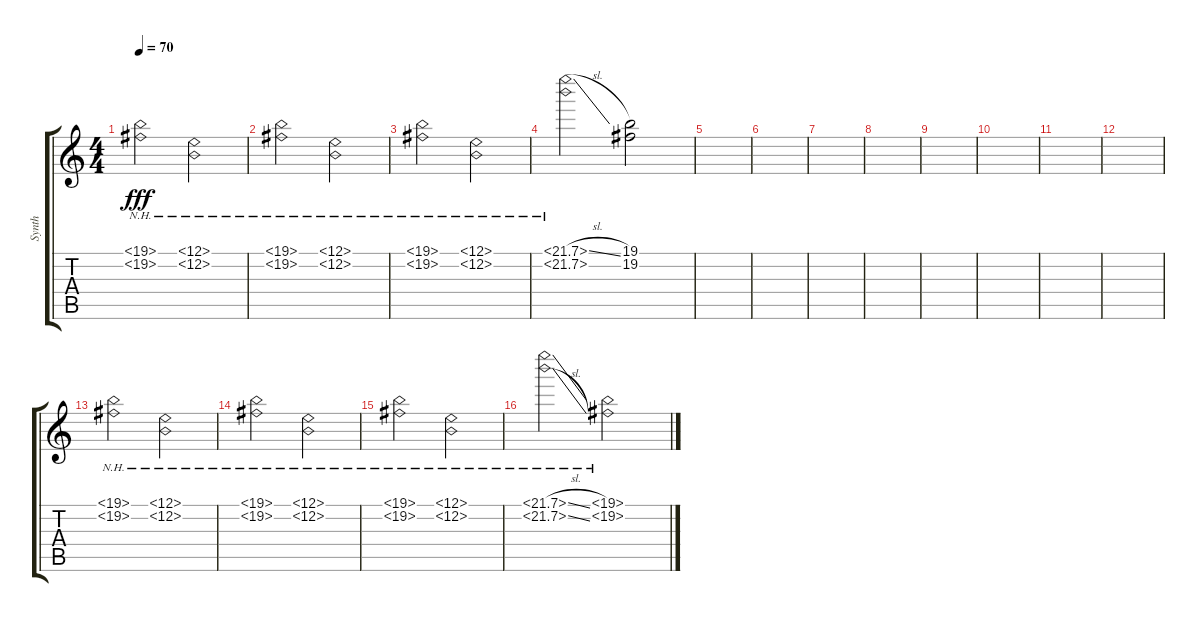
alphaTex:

\track ("Synth" "Synth") {instrument fx3crystal}
\staff {score tabs}
\tuning (E4 B3 G3 D3 A2 E2) {hide}
\ts (4 4)
\tempo 70
\clef g2
\ks c
(19.1{nh} 19.2{nh}).2{dy fff} (12.1{nh} 12.2{nh}).2 |
(19.1{nh} 19.2{nh}).2 (12.1{nh} 12.2{nh}).2 |
(19.1{nh} 19.2{nh}).2 (20.1{nh} 20.2{nh}).2 |
(22.1{nh sl} 22.2{nh}).2 (19.1 19.2).2 |
|
|
|
|
|
|
|
|
(19.1{nh} 19.2{nh}).2 (12.1{nh} 12.2{nh}).2 |
(19.1{nh} 19.2{nh}).2 (12.1{nh} 12.2{nh}).2 |
(19.1{nh} 19.2{nh}).2 (20.1{nh} 20.2{nh}).2 |
(22.1{nh sl} 22.2{nh sl}).2 (19.1{nh} 19.2{nh}).2
